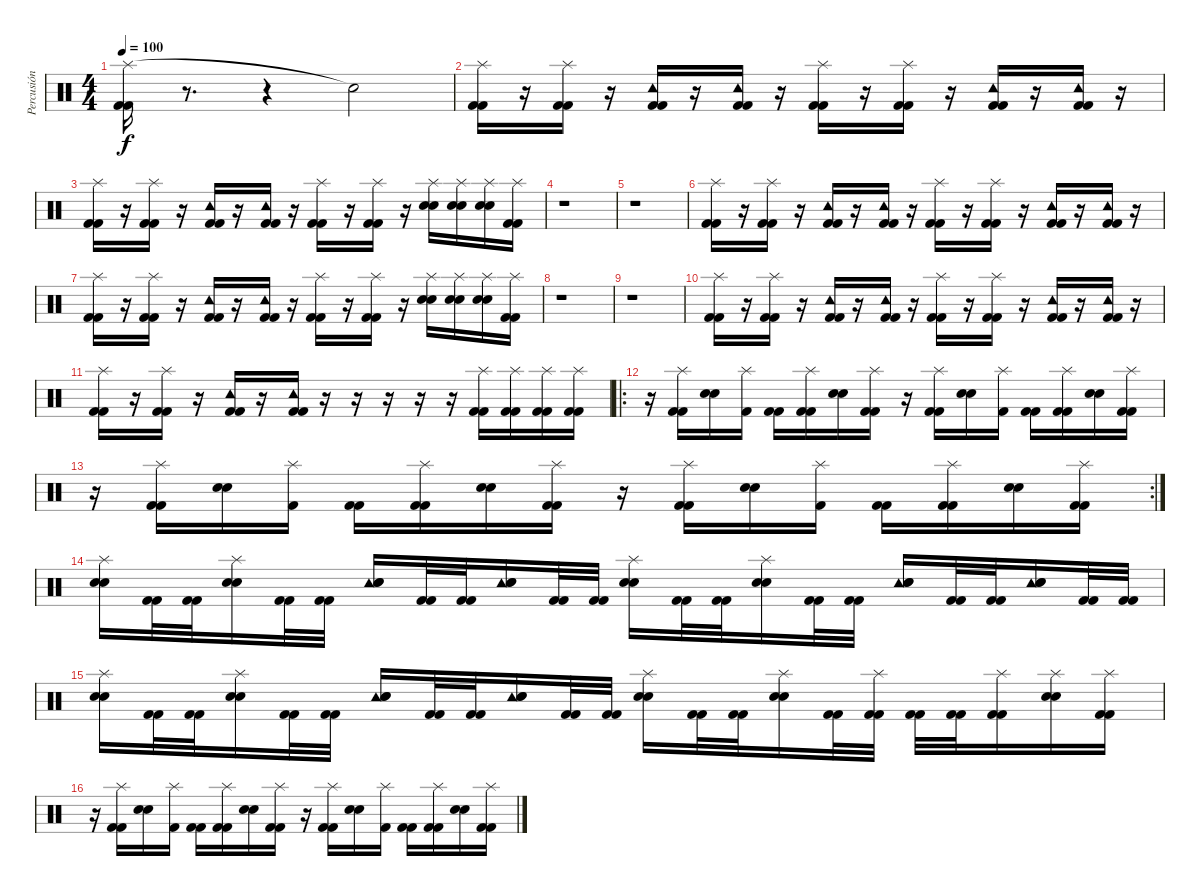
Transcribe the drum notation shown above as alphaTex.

\track ("Percusión" "Percusión") {instrument percussion}
\staff {score}
\articulation defaults
\ts (4 4)
\tempo 100
\clef neutral
\ks c
("Splash (hit)" "Kick (hit) 2" "Kick (hit) 2").16{dy f} r.8{d} r.4 "Snare (hit)"{t}.2 |
("Splash (hit)" "Kick (hit) 2" "Kick (hit) 2").16 r.16 ("Splash (hit)" "Kick (hit) 2" "Kick (hit) 2").16 r.16 ("Tambourine (hit)" "Kick (hit) 2" "Kick (hit) 2").16 r.16 ("Tambourine (hit)" "Kick (hit) 2" "Kick (hit) 2").16 r.16 ("Splash (hit)" "Kick (hit) 2" "Kick (hit) 2").16 r.16 ("Splash (hit)" "Kick (hit) 2" "Kick (hit) 2").16 r.16 ("Tambourine (hit)" "Kick (hit) 2" "Kick (hit) 2").16 r.16 ("Tambourine (hit)" "Kick (hit) 2" "Kick (hit) 2").16 r.16 |
("Splash (hit)" "Kick (hit) 2" "Kick (hit) 2").16 r.16 ("Splash (hit)" "Kick (hit) 2" "Kick (hit) 2").16 r.16 ("Tambourine (hit)" "Kick (hit) 2" "Kick (hit) 2").16 r.16 ("Tambourine (hit)" "Kick (hit) 2" "Kick (hit) 2").16 r.16 ("Splash (hit)" "Kick (hit) 2" "Kick (hit) 2").16 r.16 ("Splash (hit)" "Kick (hit) 2" "Kick (hit) 2").16 r.16 ("Splash (hit)" "Electric Snare (hit)" "Electric Snare (hit)").16 ("Splash (hit)" "Electric Snare (hit)" "Electric Snare (hit)").16 ("Splash (hit)" "Electric Snare (hit)" "Electric Snare (hit)").16 ("Splash (hit)" "Kick (hit) 2" "Kick (hit) 2").16 |
r.1 |
r.1 |
("Splash (hit)" "Kick (hit) 2" "Kick (hit) 2").16 r.16 ("Splash (hit)" "Kick (hit) 2" "Kick (hit) 2").16 r.16 ("Tambourine (hit)" "Kick (hit) 2" "Kick (hit) 2").16 r.16 ("Tambourine (hit)" "Kick (hit) 2" "Kick (hit) 2").16 r.16 ("Splash (hit)" "Kick (hit) 2" "Kick (hit) 2").16 r.16 ("Splash (hit)" "Kick (hit) 2" "Kick (hit) 2").16 r.16 ("Tambourine (hit)" "Kick (hit) 2" "Kick (hit) 2").16 r.16 ("Tambourine (hit)" "Kick (hit) 2" "Kick (hit) 2").16 r.16 |
("Splash (hit)" "Kick (hit) 2" "Kick (hit) 2").16 r.16 ("Splash (hit)" "Kick (hit) 2" "Kick (hit) 2").16 r.16 ("Tambourine (hit)" "Kick (hit) 2" "Kick (hit) 2").16 r.16 ("Tambourine (hit)" "Kick (hit) 2" "Kick (hit) 2").16 r.16 ("Splash (hit)" "Kick (hit) 2" "Kick (hit) 2").16 r.16 ("Splash (hit)" "Kick (hit) 2" "Kick (hit) 2").16 r.16 ("Splash (hit)" "Electric Snare (hit)" "Electric Snare (hit)").16 ("Splash (hit)" "Electric Snare (hit)" "Electric Snare (hit)").16 ("Splash (hit)" "Electric Snare (hit)" "Electric Snare (hit)").16 ("Splash (hit)" "Kick (hit) 2" "Kick (hit) 2").16 |
r.1 |
r.1 |
("Splash (hit)" "Kick (hit) 2" "Kick (hit) 2").16 r.16 ("Splash (hit)" "Kick (hit) 2" "Kick (hit) 2").16 r.16 ("Tambourine (hit)" "Kick (hit) 2" "Kick (hit) 2").16 r.16 ("Tambourine (hit)" "Kick (hit) 2" "Kick (hit) 2").16 r.16 ("Splash (hit)" "Kick (hit) 2" "Kick (hit) 2").16 r.16 ("Splash (hit)" "Kick (hit) 2" "Kick (hit) 2").16 r.16 ("Tambourine (hit)" "Kick (hit) 2" "Kick (hit) 2").16 r.16 ("Tambourine (hit)" "Kick (hit) 2" "Kick (hit) 2").16 r.16 |
("Splash (hit)" "Kick (hit) 2" "Kick (hit) 2").16 r.16 ("Splash (hit)" "Kick (hit) 2" "Kick (hit) 2").16 r.16 ("Tambourine (hit)" "Kick (hit) 2" "Kick (hit) 2").16 r.16 ("Tambourine (hit)" "Kick (hit) 2" "Kick (hit) 2").16 r.16 r.16 r.16 r.16 r.16 ("Splash (hit)" "Kick (hit) 2" "Kick (hit) 2").16 ("Splash (hit)" "Kick (hit) 2" "Kick (hit) 2").16 ("Splash (hit)" "Kick (hit) 2" "Kick (hit) 2").16 ("Splash (hit)" "Kick (hit) 2" "Kick (hit) 2").16 |
\ro
r.16 ("Splash (hit)" "Kick (hit) 2" "Kick (hit) 2").16 ("Electric Snare (hit)" "Electric Snare (hit)").16 ("Splash (hit)" "Kick (hit) 2").16 ("Kick (hit) 2" "Kick (hit) 2").16 ("Splash (hit)" "Kick (hit) 2" "Kick (hit) 2").16 ("Electric Snare (hit)" "Electric Snare (hit)").16 ("Splash (hit)" "Kick (hit) 2" "Kick (hit) 2").16 r.16 ("Splash (hit)" "Kick (hit) 2" "Kick (hit) 2").16 ("Electric Snare (hit)" "Electric Snare (hit)").16 ("Splash (hit)" "Kick (hit) 2").16 ("Kick (hit) 2" "Kick (hit) 2").16 ("Splash (hit)" "Kick (hit) 2" "Kick (hit) 2").16 ("Electric Snare (hit)" "Electric Snare (hit)").16 ("Splash (hit)" "Kick (hit) 2" "Kick (hit) 2").16 |
\rc 2
r.16 ("Splash (hit)" "Kick (hit) 2" "Kick (hit) 2").16 ("Electric Snare (hit)" "Electric Snare (hit)").16 ("Splash (hit)" "Kick (hit) 2").16 ("Kick (hit) 2" "Kick (hit) 2").16 ("Splash (hit)" "Kick (hit) 2" "Kick (hit) 2").16 ("Electric Snare (hit)" "Electric Snare (hit)").16 ("Splash (hit)" "Kick (hit) 2" "Kick (hit) 2").16 r.16 ("Splash (hit)" "Kick (hit) 2" "Kick (hit) 2").16 ("Electric Snare (hit)" "Electric Snare (hit)").16 ("Splash (hit)" "Kick (hit) 2").16 ("Kick (hit) 2" "Kick (hit) 2").16 ("Splash (hit)" "Kick (hit) 2" "Kick (hit) 2").16 ("Electric Snare (hit)" "Electric Snare (hit)").16 ("Splash (hit)" "Kick (hit) 2" "Kick (hit) 2").16 |
("Splash (hit)" "Electric Snare (hit)" "Electric Snare (hit)").16 ("Kick (hit) 2" "Kick (hit) 2").32 ("Kick (hit) 2" "Kick (hit) 2").32 ("Splash (hit)" "Electric Snare (hit)" "Electric Snare (hit)").16 ("Kick (hit) 2" "Kick (hit) 2").32 ("Kick (hit) 2" "Kick (hit) 2").32 ("Tambourine (hit)" "Electric Snare (hit)" "Electric Snare (hit)").16 ("Kick (hit) 2" "Kick (hit) 2").32 ("Kick (hit) 2" "Kick (hit) 2").32 ("Tambourine (hit)" "Electric Snare (hit)" "Electric Snare (hit)").16 ("Kick (hit) 2" "Kick (hit) 2").32 ("Kick (hit) 2" "Kick (hit) 2").32 ("Splash (hit)" "Electric Snare (hit)" "Electric Snare (hit)").16 ("Kick (hit) 2" "Kick (hit) 2").32 ("Kick (hit) 2" "Kick (hit) 2").32 ("Splash (hit)" "Electric Snare (hit)" "Electric Snare (hit)").16 ("Kick (hit) 2" "Kick (hit) 2").32 ("Kick (hit) 2" "Kick (hit) 2").32 ("Tambourine (hit)" "Electric Snare (hit)" "Electric Snare (hit)").16 ("Kick (hit) 2" "Kick (hit) 2").32 ("Kick (hit) 2" "Kick (hit) 2").32 ("Tambourine (hit)" "Electric Snare (hit)" "Electric Snare (hit)").16 ("Kick (hit) 2" "Kick (hit) 2").32 ("Kick (hit) 2" "Kick (hit) 2").32 |
("Splash (hit)" "Electric Snare (hit)" "Electric Snare (hit)").16 ("Kick (hit) 2" "Kick (hit) 2").32 ("Kick (hit) 2" "Kick (hit) 2").32 ("Splash (hit)" "Electric Snare (hit)" "Electric Snare (hit)").16 ("Kick (hit) 2" "Kick (hit) 2").32 ("Kick (hit) 2" "Kick (hit) 2").32 ("Tambourine (hit)" "Electric Snare (hit)" "Electric Snare (hit)").16 ("Kick (hit) 2" "Kick (hit) 2").32 ("Kick (hit) 2" "Kick (hit) 2").32 ("Tambourine (hit)" "Electric Snare (hit)" "Electric Snare (hit)").16 ("Kick (hit) 2" "Kick (hit) 2").32 ("Kick (hit) 2" "Kick (hit) 2").32 ("Splash (hit)" "Electric Snare (hit)" "Electric Snare (hit)").16 ("Kick (hit) 2" "Kick (hit) 2").32 ("Kick (hit) 2" "Kick (hit) 2").32 ("Splash (hit)" "Electric Snare (hit)" "Electric Snare (hit)").16 ("Kick (hit) 2" "Kick (hit) 2").32 ("Splash (hit)" "Kick (hit) 2" "Kick (hit) 2").32 ("Kick (hit) 2" "Kick (hit) 2").32 ("Kick (hit) 2" "Kick (hit) 2").32 ("Splash (hit)" "Kick (hit) 2" "Kick (hit) 2").16 ("Splash (hit)" "Electric Snare (hit)" "Electric Snare (hit)").16 ("Splash (hit)" "Kick (hit) 2" "Kick (hit) 2").16 |
r.16 ("Splash (hit)" "Kick (hit) 2" "Kick (hit) 2").16 ("Electric Snare (hit)" "Electric Snare (hit)").16 ("Splash (hit)" "Kick (hit) 2").16 ("Kick (hit) 2" "Kick (hit) 2").16 ("Splash (hit)" "Kick (hit) 2" "Kick (hit) 2").16 ("Electric Snare (hit)" "Electric Snare (hit)").16 ("Splash (hit)" "Kick (hit) 2" "Kick (hit) 2").16 r.16 ("Splash (hit)" "Kick (hit) 2" "Kick (hit) 2").16 ("Electric Snare (hit)" "Electric Snare (hit)").16 ("Splash (hit)" "Kick (hit) 2").16 ("Kick (hit) 2" "Kick (hit) 2").16 ("Splash (hit)" "Kick (hit) 2" "Kick (hit) 2").16 ("Electric Snare (hit)" "Electric Snare (hit)").16 ("Splash (hit)" "Kick (hit) 2" "Kick (hit) 2").16
